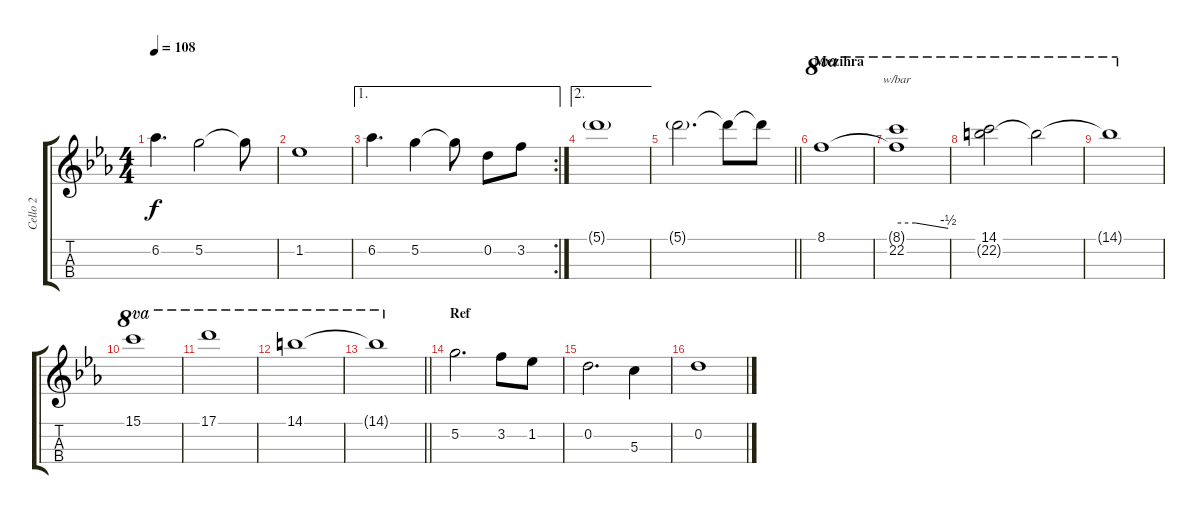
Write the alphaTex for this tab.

\track ("Cello 2" "Cello 2") {instrument contrabass}
\staff {score tabs}
\tuning (A4 D4 G3 C3) {hide}
\ts (4 4)
\tempo 108
\clef g2
\ks eb
6.2.4{d dy f} 5.2.2 5.2{t}.8 |
1.2.1 |
\ae 1
\rc 2
6.2.4{d} 5.2.4 5.2{t}.8 0.2.8 3.2.8 |
\ae 2
5.1{g}.1 |
\barLineRight lightlight
5.1{g}.2{d volume 1} 5.1{t}.8 5.1{t}.8 |
\section ("" "Mezihra")
8.1.1{ot 8va volume 10} |
(8.1{t} 22.2).1{tbe (custom default 0 0 22 0 60 -2) ot 8va} |
(14.1 22.2{t}).2{ot 8va} 14.1{t}.2{ot 8va} |
14.1{t}.1{ot 8va} |
15.1.1{ot 8va} |
17.1.1{ot 8va} |
14.1.1{ot 8va} |
\barLineRight lightlight
14.1{t}.1{ot 8va} |
\section ("" "Ref")
5.2.2{d volume 16} 3.2.8 1.2.8 |
0.2.2{d} 5.3.4 |
0.2.1
